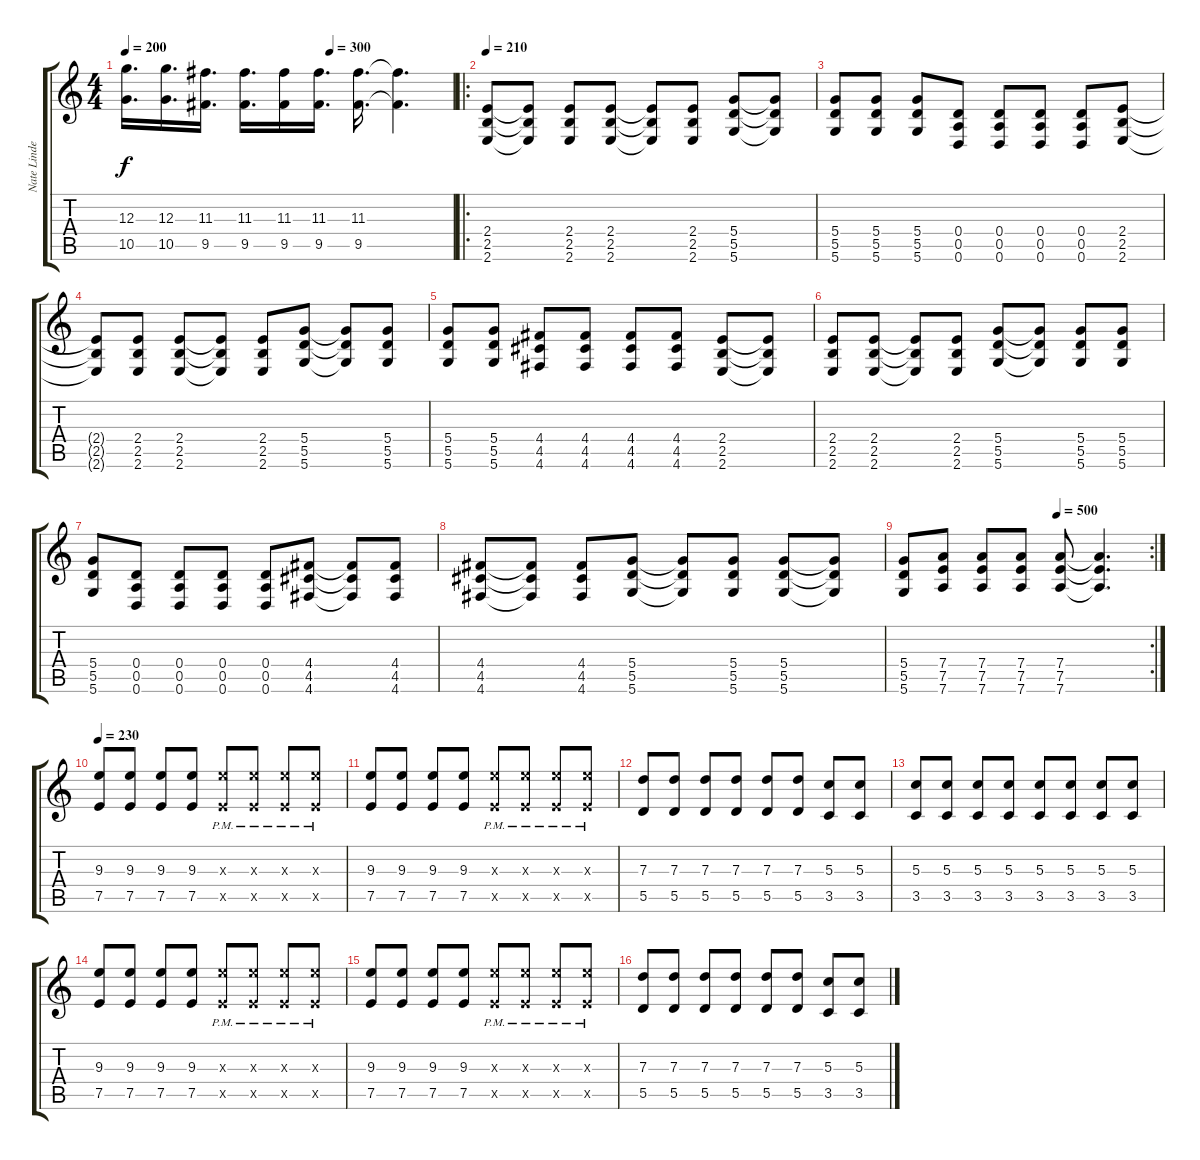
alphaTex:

\track ("Nate Lindeman" "Nate Linde") {instrument overdrivenguitar}
\staff {score tabs}
\tuning (E4 B3 G3 D3 A2 D2) {hide}
\ts (4 4)
\tempo 200
\tempo (300 0.625)
\clef g2
\ks c
(12.3 10.5).16{d dy f} (12.3 10.5).16{d} (11.3 9.5).16{d} (11.3 9.5).16{d} (11.3 9.5).16 (11.3 9.5).16{d} (11.3 9.5).16{d} (11.3{t} 9.5{t}).4{d} |
\ro
\tempo 210
(2.4 2.5 2.6).8 (2.4{t} 2.5{t} 2.6{t}).8 (2.4 2.5 2.6).8 (2.4 2.5 2.6).8 (2.4{t} 2.5{t} 2.6{t}).8 (2.4 2.5 2.6).8 (5.4 5.5 5.6).8 (5.4{t} 5.5{t} 5.6{t}).8 |
(5.4 5.5 5.6).8 (5.4 5.5 5.6).8 (5.4 5.5 5.6).8 (0.4 0.5 0.6).8 (0.4 0.5 0.6).8 (0.4 0.5 0.6).8 (0.4 0.5 0.6).8 (2.4 2.5 2.6).8 |
(2.4{t} 2.5{t} 2.6{t}).8 (2.4 2.5 2.6).8 (2.4 2.5 2.6).8 (2.4{t} 2.5{t} 2.6{t}).8 (2.4 2.5 2.6).8 (5.4 5.5 5.6).8 (5.4{t} 5.5{t} 5.6{t}).8 (5.4 5.5 5.6).8 |
(5.4 5.5 5.6).8 (5.4 5.5 5.6).8 (4.4 4.5 4.6).8 (4.4 4.5 4.6).8 (4.4 4.5 4.6).8 (4.4 4.5 4.6).8 (2.4 2.5 2.6).8 (2.4{t} 2.5{t} 2.6{t}).8 |
(2.4 2.5 2.6).8 (2.4 2.5 2.6).8 (2.4{t} 2.5{t} 2.6{t}).8 (2.4 2.5 2.6).8 (5.4 5.5 5.6).8 (5.4{t} 5.5{t} 5.6{t}).8 (5.4 5.5 5.6).8 (5.4 5.5 5.6).8 |
(5.4 5.5 5.6).8 (0.4 0.5 0.6).8 (0.4 0.5 0.6).8 (0.4 0.5 0.6).8 (0.4 0.5 0.6).8 (4.4 4.5 4.6).8 (4.4{t} 4.5{t} 4.6{t}).8 (4.4 4.5 4.6).8 |
(4.4 4.5 4.6).8 (4.4{t} 4.5{t} 4.6{t}).8 (4.4 4.5 4.6).8 (5.4 5.5 5.6).8 (5.4{t} 5.5{t} 5.6{t}).8 (5.4 5.5 5.6).8 (5.4 5.5 5.6).8 (5.4{t} 5.5{t} 5.6{t}).8 |
\rc 2
\tempo (500 0.625)
(5.4 5.5 5.6).8 (7.4 7.5 7.6).8 (7.4 7.5 7.6).8 (7.4 7.5 7.6).8 (7.4 7.5 7.6).8 (7.4{t} 7.5{t} 7.6{t}).4{d} |
\tempo 230
(9.3 7.5).8 (9.3 7.5).8 (9.3 7.5).8 (9.3 7.5).8 (9.3{pm x} 7.5{pm x}).8 (9.3{pm x} 7.5{pm x}).8 (9.3{pm x} 7.5{pm x}).8 (9.3{pm x} 7.5{pm x}).8 |
(9.3 7.5).8 (9.3 7.5).8 (9.3 7.5).8 (9.3 7.5).8 (9.3{pm x} 7.5{pm x}).8 (9.3{pm x} 7.5{pm x}).8 (9.3{pm x} 7.5{pm x}).8 (9.3{pm x} 7.5{pm x}).8 |
(7.3 5.5).8 (7.3 5.5).8 (7.3 5.5).8 (7.3 5.5).8 (7.3 5.5).8 (7.3 5.5).8 (5.3 3.5).8 (5.3 3.5).8 |
(5.3 3.5).8 (5.3 3.5).8 (5.3 3.5).8 (5.3 3.5).8 (5.3 3.5).8 (5.3 3.5).8 (5.3 3.5).8 (5.3 3.5).8 |
(9.3 7.5).8 (9.3 7.5).8 (9.3 7.5).8 (9.3 7.5).8 (9.3{pm x} 7.5{pm x}).8 (9.3{pm x} 7.5{pm x}).8 (9.3{pm x} 7.5{pm x}).8 (9.3{pm x} 7.5{pm x}).8 |
(9.3 7.5).8 (9.3 7.5).8 (9.3 7.5).8 (9.3 7.5).8 (9.3{pm x} 7.5{pm x}).8 (9.3{pm x} 7.5{pm x}).8 (9.3{pm x} 7.5{pm x}).8 (9.3{pm x} 7.5{pm x}).8 |
(7.3 5.5).8 (7.3 5.5).8 (7.3 5.5).8 (7.3 5.5).8 (7.3 5.5).8 (7.3 5.5).8 (5.3 3.5).8 (5.3 3.5).8
